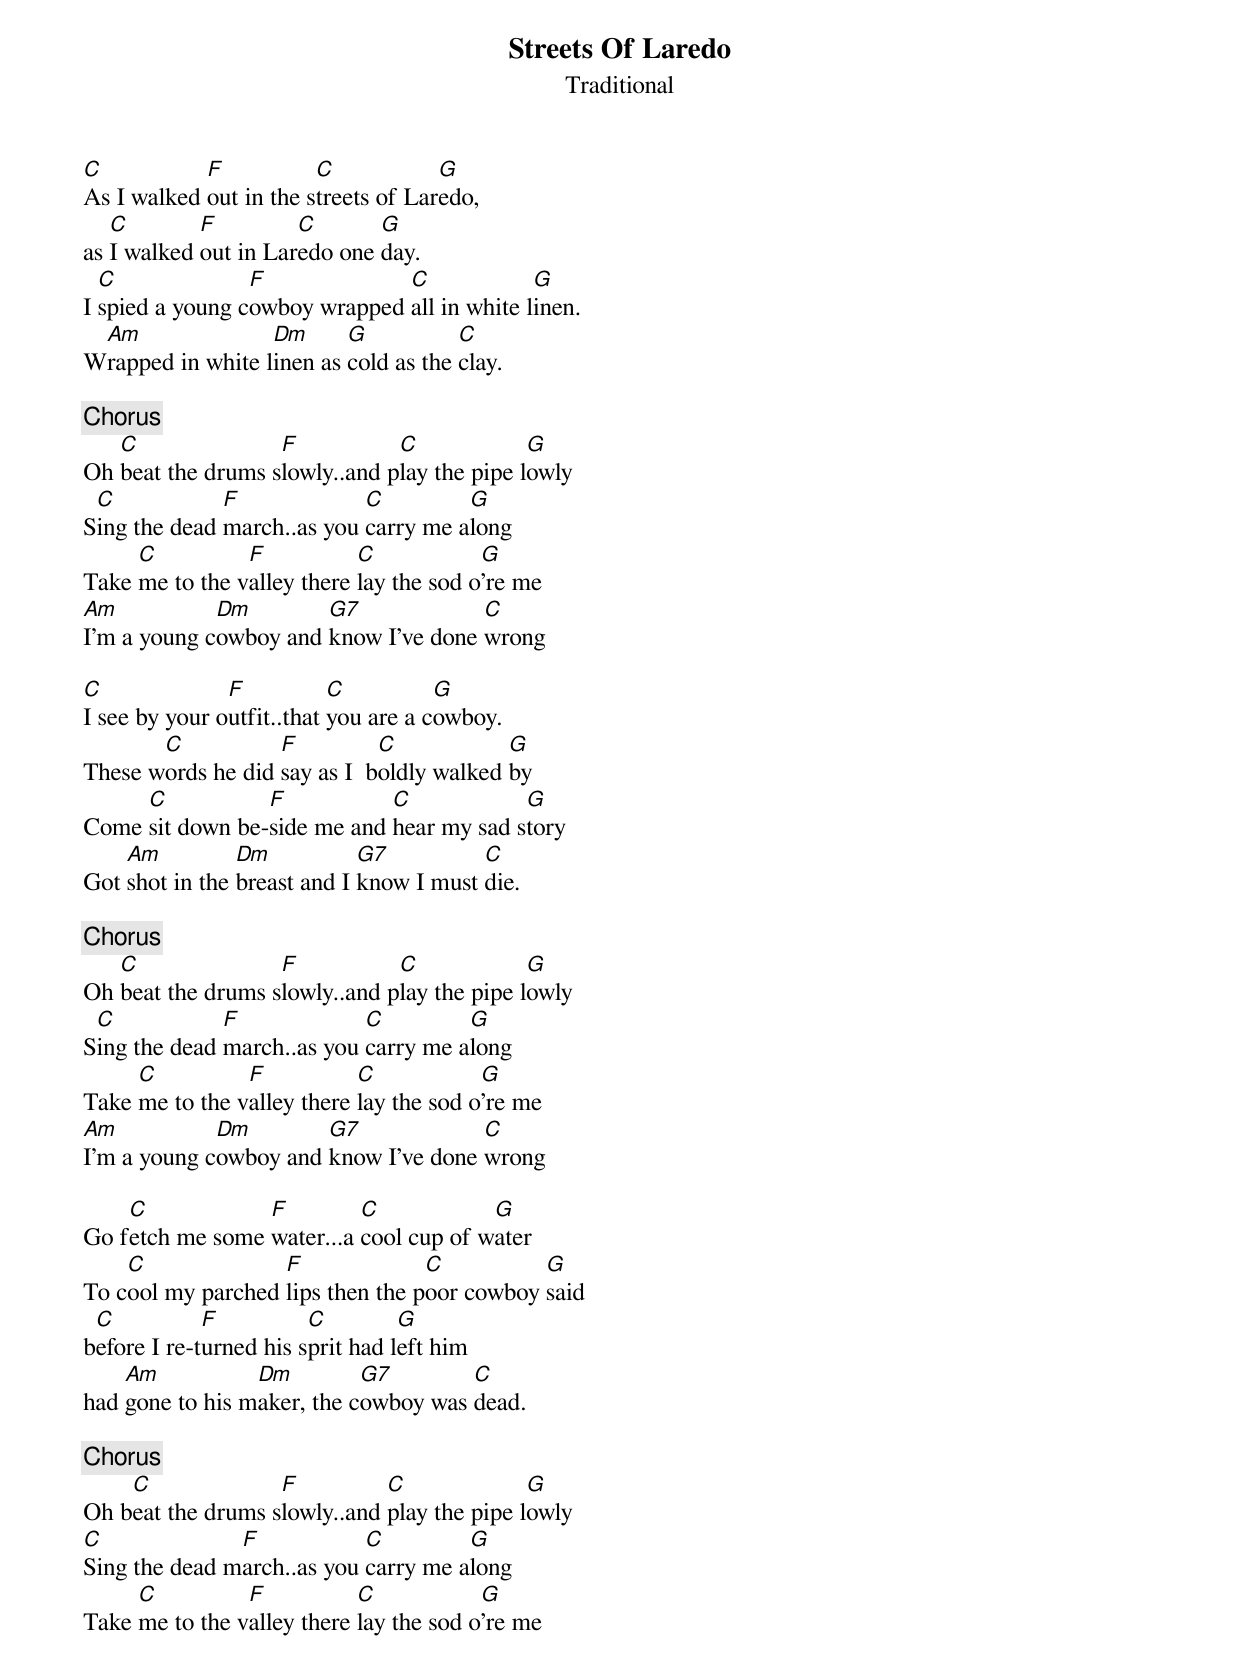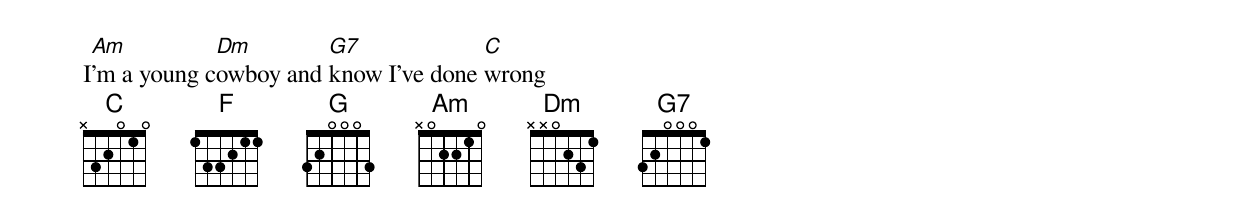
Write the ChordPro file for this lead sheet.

{title:Streets Of Laredo}
{subtitle:Traditional}

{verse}
[C]As I walked [F]out in the s[C]treets of Lar[G]edo,
as [C]I walked [F]out in Lar[C]edo one [G]day.
I [C]spied a young c[F]owboy wrapped [C]all in white l[G]inen.
W[Am]rapped in white l[Dm]inen as [G]cold as the [C]clay.

{chorus}
Oh [C]beat the drums s[F]lowly..and p[C]lay the pipe l[G]owly
S[C]ing the dead [F]march..as you [C]carry me a[G]long
Take [C]me to the v[F]alley there [C]lay the sod o[G]'re me
[Am]I'm a young c[Dm]owboy and [G7]know I've done [C]wrong

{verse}
[C]I see by your o[F]utfit..that [C]you are a c[G]owboy.
These w[C]ords he did [F]say as I  b[C]oldly walked [G]by
Come [C]sit down be-[F]side me and [C]hear my sad s[G]tory
Got [Am]shot in the [Dm]breast and I [G7]know I must [C]die.

{chorus}
Oh [C]beat the drums s[F]lowly..and p[C]lay the pipe l[G]owly
S[C]ing the dead [F]march..as you [C]carry me a[G]long
Take [C]me to the v[F]alley there [C]lay the sod o[G]'re me
[Am]I'm a young c[Dm]owboy and [G7]know I've done [C]wrong

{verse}
Go f[C]etch me some [F]water...a [C]cool cup of w[G]ater
To c[C]ool my parched [F]lips then the p[C]oor cowboy [G]said
b[C]efore I re-t[F]urned his s[C]prit had l[G]eft him
had [Am]gone to his m[Dm]aker, the c[G7]owboy was [C]dead.

{chorus}
Oh b[C]eat the drums s[F]lowly..and [C]play the pipe l[G]owly
[C]Sing the dead m[F]arch..as you [C]carry me a[G]long
Take [C]me to the v[F]alley there [C]lay the sod o[G]'re me
I[Am]'m a young c[Dm]owboy and [G7]know I've done [C]wrong
